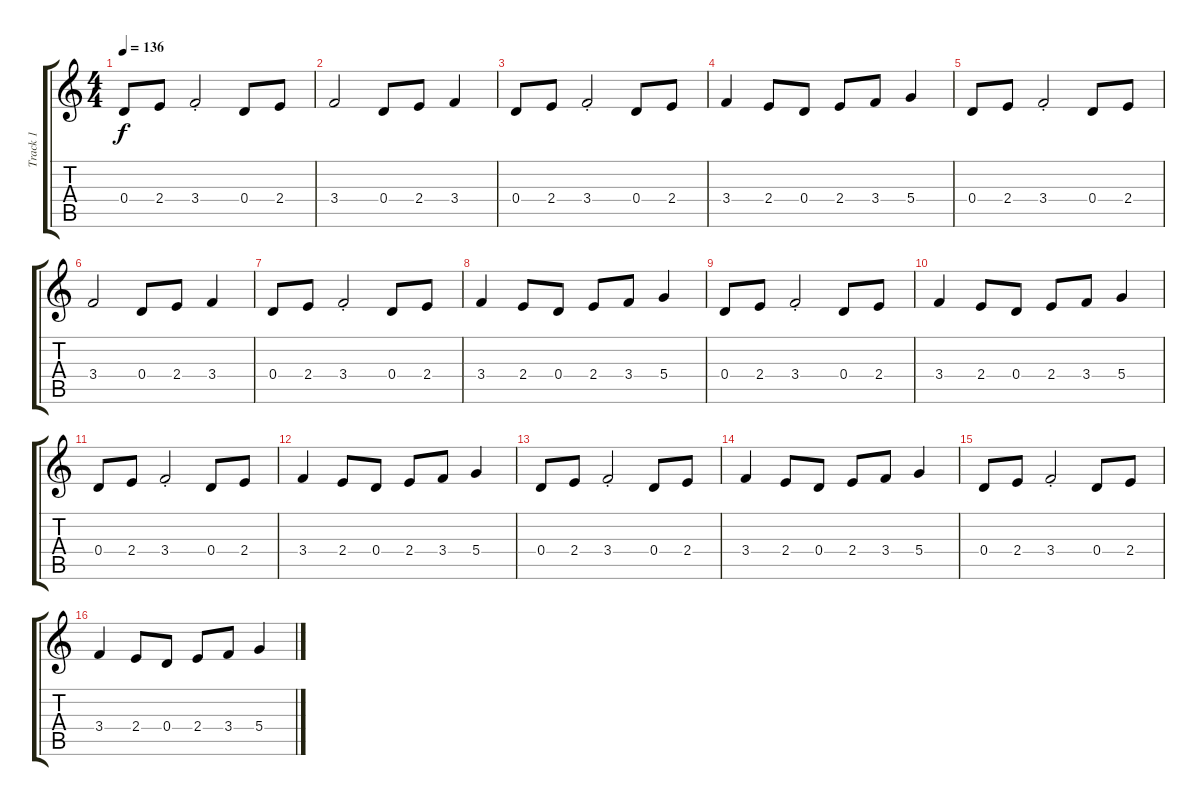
\track ("Track 1" "Track 1") {instrument distortionguitar}
\staff {score tabs}
\tuning (E4 B3 G3 D3 A2 D2) {hide}
\ts (4 4)
\tempo 136
\clef g2
\ks c
0.4.8{dy f} 2.4.8 3.4{st}.2 0.4.8 2.4.8 |
3.4.2 0.4.8 2.4.8 3.4.4 |
0.4.8 2.4.8 3.4{st}.2 0.4.8 2.4.8 |
3.4.4 2.4.8 0.4.8 2.4.8 3.4.8 5.4.4 |
0.4.8 2.4.8 3.4{st}.2 0.4.8 2.4.8 |
3.4.2 0.4.8 2.4.8 3.4.4 |
0.4.8 2.4.8 3.4{st}.2 0.4.8 2.4.8 |
3.4.4 2.4.8 0.4.8 2.4.8 3.4.8 5.4.4 |
0.4.8 2.4.8 3.4{st}.2 0.4.8 2.4.8 |
3.4.4 2.4.8 0.4.8 2.4.8 3.4.8 5.4.4 |
0.4.8 2.4.8 3.4{st}.2 0.4.8 2.4.8 |
3.4.4 2.4.8 0.4.8 2.4.8 3.4.8 5.4.4 |
0.4.8 2.4.8 3.4{st}.2 0.4.8 2.4.8 |
3.4.4 2.4.8 0.4.8 2.4.8 3.4.8 5.4.4 |
0.4.8 2.4.8 3.4{st}.2 0.4.8 2.4.8 |
3.4.4 2.4.8 0.4.8 2.4.8 3.4.8 5.4.4
